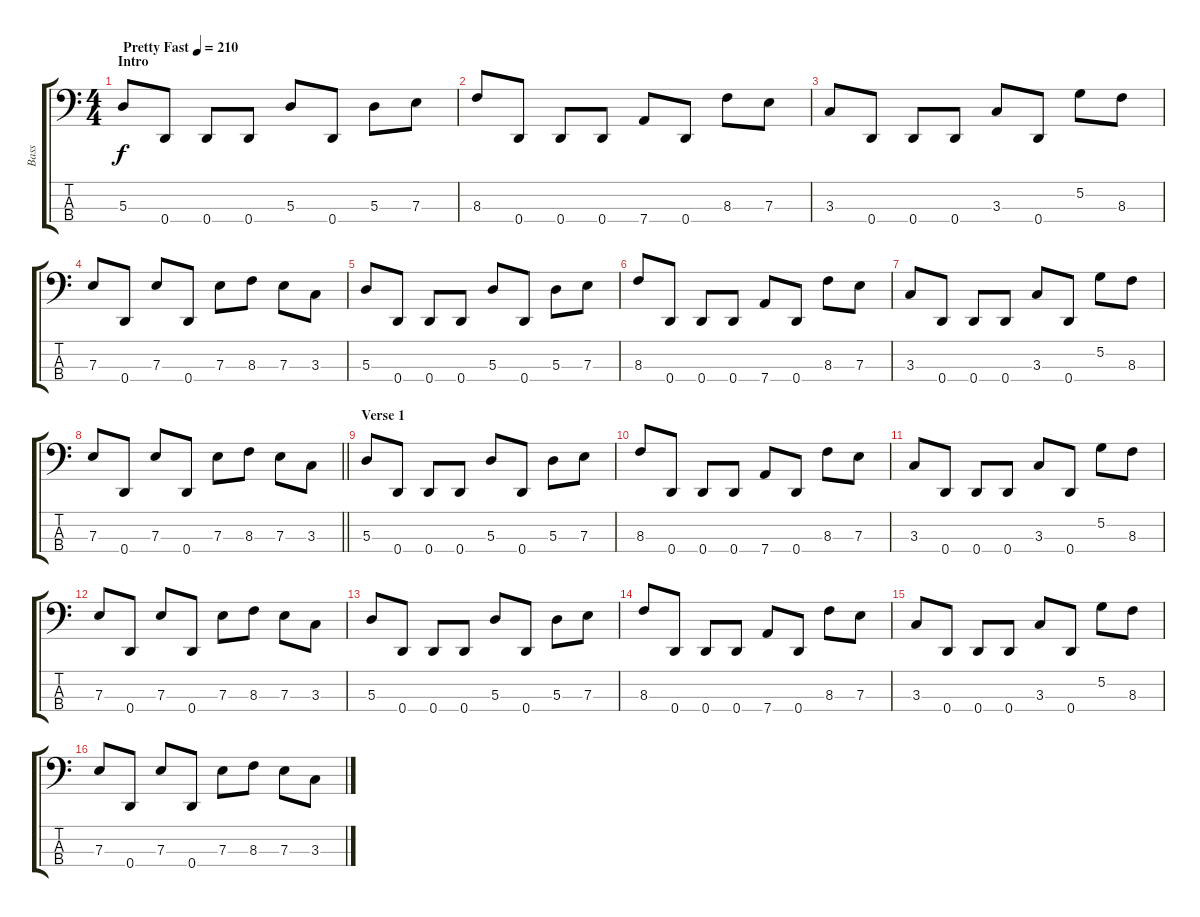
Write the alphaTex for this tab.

\track ("Bass" "Bass") {instrument electricbasspick}
\staff {score tabs}
\tuning (G2 D2 A1 D1) {hide}
\ts (4 4)
\section ("" "Intro")
\tempo (210 "Pretty Fast")
\clef f4
\ks c
5.3.8{dy f instrument electricbasspick} 0.4.8 0.4.8 0.4.8 5.3.8 0.4.8 5.3.8 7.3.8 |
8.3.8 0.4.8 0.4.8 0.4.8 7.4.8 0.4.8 8.3.8 7.3.8 |
3.3.8 0.4.8 0.4.8 0.4.8 3.3.8 0.4.8 5.2.8 8.3.8 |
7.3.8 0.4.8 7.3.8 0.4.8 7.3.8 8.3.8 7.3.8 3.3.8 |
5.3.8 0.4.8 0.4.8 0.4.8 5.3.8 0.4.8 5.3.8 7.3.8 |
8.3.8 0.4.8 0.4.8 0.4.8 7.4.8 0.4.8 8.3.8 7.3.8 |
3.3.8 0.4.8 0.4.8 0.4.8 3.3.8 0.4.8 5.2.8 8.3.8 |
\barLineRight lightlight
7.3.8 0.4.8 7.3.8 0.4.8 7.3.8 8.3.8 7.3.8 3.3.8 |
\section ("" "Verse 1")
5.3.8 0.4.8 0.4.8 0.4.8 5.3.8 0.4.8 5.3.8 7.3.8 |
8.3.8 0.4.8 0.4.8 0.4.8 7.4.8 0.4.8 8.3.8 7.3.8 |
3.3.8 0.4.8 0.4.8 0.4.8 3.3.8 0.4.8 5.2.8 8.3.8 |
7.3.8 0.4.8 7.3.8 0.4.8 7.3.8 8.3.8 7.3.8 3.3.8 |
5.3.8 0.4.8 0.4.8 0.4.8 5.3.8 0.4.8 5.3.8 7.3.8 |
8.3.8 0.4.8 0.4.8 0.4.8 7.4.8 0.4.8 8.3.8 7.3.8 |
3.3.8 0.4.8 0.4.8 0.4.8 3.3.8 0.4.8 5.2.8 8.3.8 |
7.3.8 0.4.8 7.3.8 0.4.8 7.3.8 8.3.8 7.3.8 3.3.8
